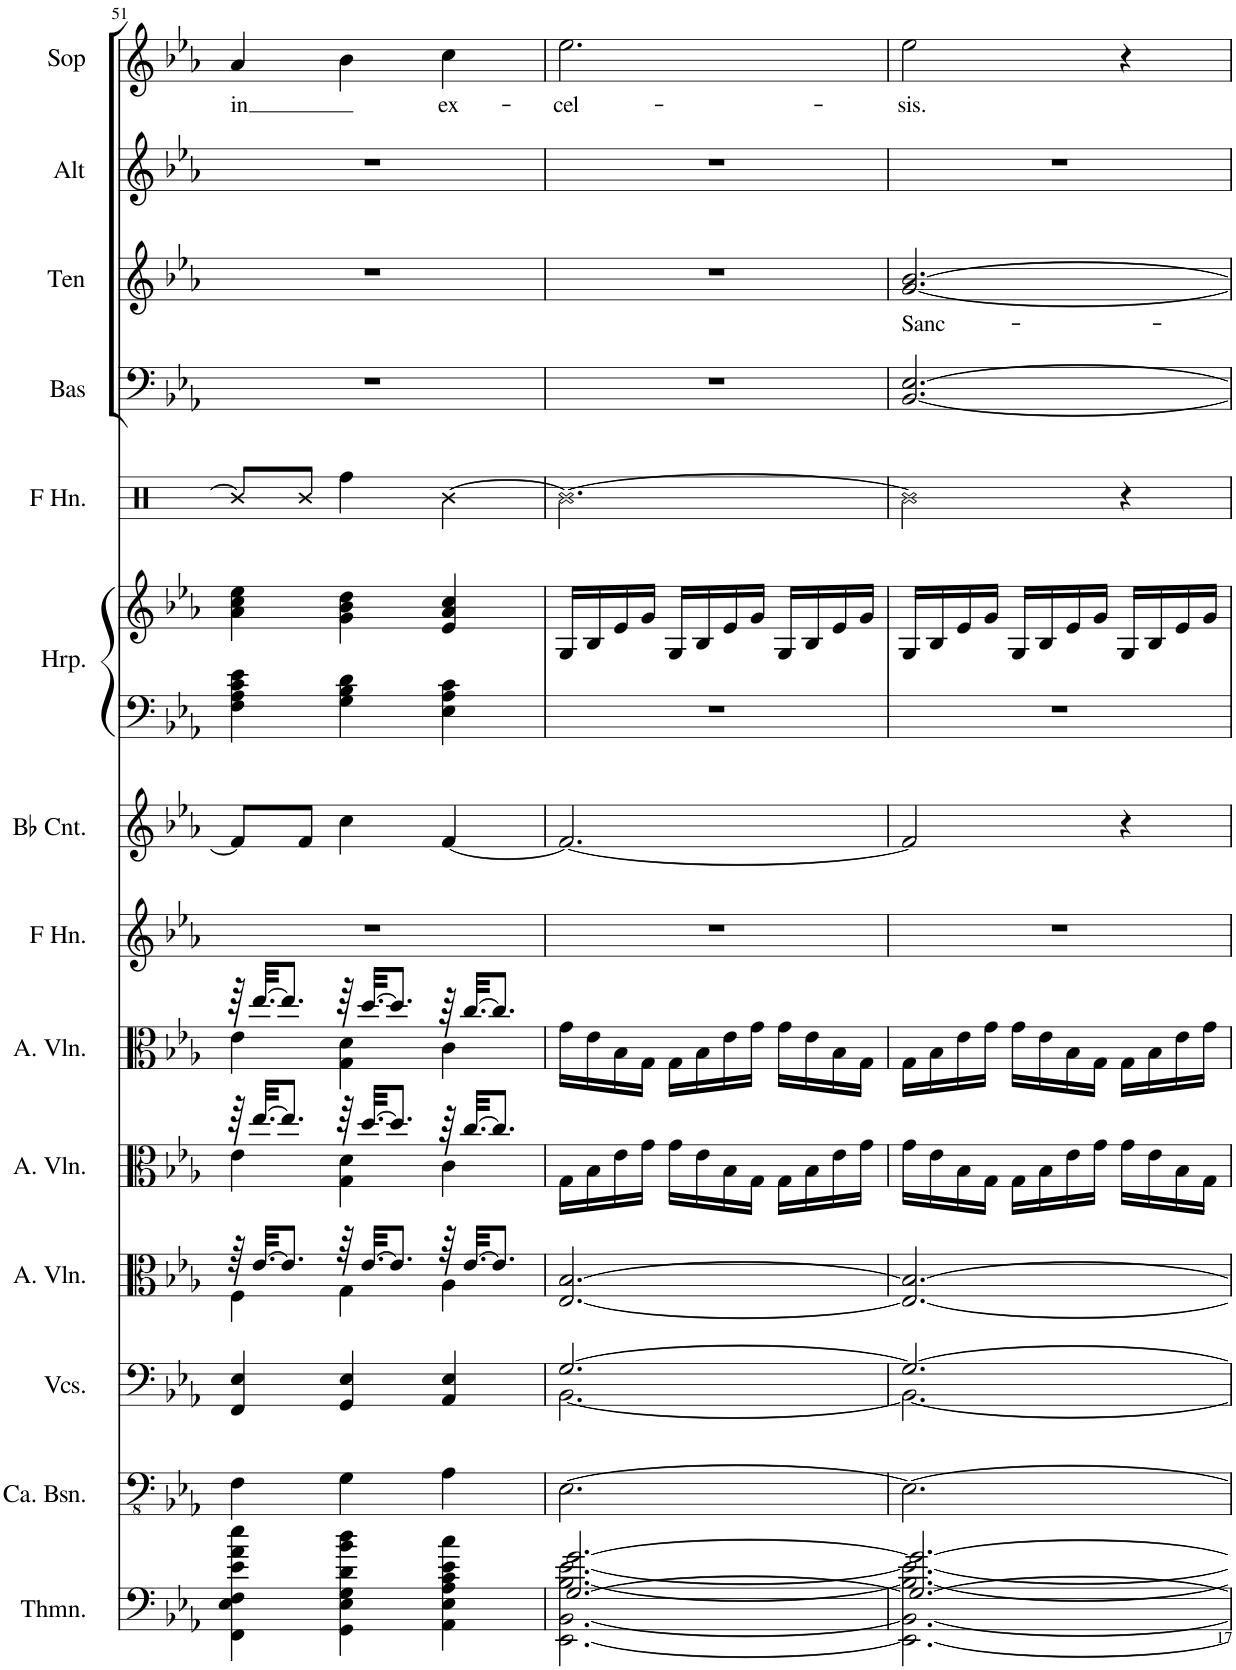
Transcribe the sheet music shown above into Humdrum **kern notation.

**kern	**kern	**kern	**kern	**kern	**kern	**kern	**kern	**kern	**kern	**kern	**kern	**kern	**text	**kern	**kern	**text
*part14	*part13	*part12	*part11	*part10	*part9	*part8	*part7	*part6	*part6	*part5	*part4	*part3	*part3	*part2	*part1	*part1
*staff15	*staff14	*staff13	*staff12	*staff11	*staff10	*staff9	*staff8	*staff7	*staff6	*staff5	*staff4	*staff3	*staff3	*staff2	*staff1	*staff1
*I"Theremin, Organ	*I"Contrabassen	*I"Cello II	*I"Cello I	*I"Altviolen	*I"Altviolen	*I"Hoorn in F	*I"Cornet in Bb	*I"Harp, Harp	*	*I"Hoorn in F,	*I"Bas	*I"Ten	*	*I"Alt	*I"Sop	*
*I'Thmn.	*I'Ca. Bsn.	*	*	*I'A. Vln.	*I'A. Vln.	*	*	*I'Hrp.	*	*	*I'Bas	*I'Ten	*	*I'Alt	*I'Sop	*
!!LO:PB:g=z
*clefF4	*clefFv4	*clefF4	*clefC3	*clefC3	*clefC3	*clefG2	*clefG2	*clefF4	*clefG2	*clefX	*clefF4	*clefG2	*	*clefG2	*clefG2	*
*	*	*	*	*	*	*Trd4c7	*Trd1c2	*	*	*Trd4c7	*	*Trd1c2	*	*Trd1c2	*	*
*k[b-e-a-]	*k[b-e-a-]	*k[b-e-a-]	*k[b-e-a-]	*k[b-e-a-]	*k[b-e-a-]	*k[b-e-a-]	*k[b-e-a-]	*k[b-e-a-]	*k[b-e-a-]	*k[b-e-a-]	*k[b-e-a-]	*k[b-e-a-]	*	*k[b-e-a-]	*k[b-e-a-]	*
*M3/4	*M3/4	*M3/4	*M3/4	*M3/4	*M3/4	*M3/4	*M3/4	*M3/4	*M3/4	*M3/4	*M3/4	*M3/4	*	*M3/4	*M3/4	*
=51	=51	=51	=51	=51	=51	=51	=51	=51	=51	=51	=51	=51	=51	=51	=51	=51
*	*	*	*^	*^	*^	*	*	*	*	*	*	*	*	*	*	*
!	!	!	!	!	!	!	!	!	!	!	!	!	!	!	!	!	!	!	!LO:LY:b
4FF\ 4E-\ 4F\ 4e-\ 4a-\ 4ee-\	4FF\	4FF/ 4E-/	64r	4F\	64r	4e-\	64r	4e-\	2.r	8f/L]	4F\ 4A-\ 4c\ 4e-\	4a-\ 4cc\ 4ee-\	8R/L]	2.r	2.r	.	2.r	4a-/	in
.	.	.	[32.e-/KKL	.	[32.ee-/KKL	.	[32.ee-/KKL	.	.	.	.	.	.	.	.	.	.	.	.
.	.	.	8.e-/J]	.	8.ee-/J]	.	8.ee-/J]	.	.	.	.	.	.	.	.	.	.	.	.
.	.	.	.	.	.	.	.	.	.	8f/J	.	.	8R/J	.	.	.	.	.	.
4GG\ 4E-\ 4G\ 4d\ 4b-\ 4dd\	4GG\	4GG/ 4E-/	64r	4G\	64r	4G\ 4d\	64r	4G\ 4d\	.	4cc\	4G\ 4B-\ 4d\	4g\ 4b-\ 4dd\	4Rff\	.	.	.	.	4b-\	.
.	.	.	[32.e-/KKL	.	[32.dd/KKL	.	[32.dd/KKL	.	.	.	.	.	.	.	.	.	.	.	.
.	.	.	8.e-/J]	.	8.dd/J]	.	8.dd/J]	.	.	.	.	.	.	.	.	.	.	.	.
!	!	!	!	!	!	!	!	!	!	!	!	!	!	!	!	!	!	!	!LO:LY:b
4AA-\ 4E-\ 4A-\ 4c\ 4e-\ 4cc\	4AA-\	4AA-/ 4E-/	64r	4A-\	64r	4c\	64r	4c\	.	[4f/	4E-\ 4A-\ 4c\	4e-/ 4a-/ 4cc/	[4R\	.	.	.	.	4cc\	ex-
.	.	.	[32.e-/KKL	.	[32.cc/KKL	.	[32.cc/KKL	.	.	.	.	.	.	.	.	.	.	.	.
.	.	.	8.e-/J]	.	8.cc/J]	.	8.cc/J]	.	.	.	.	.	.	.	.	.	.	.	.
*	*	*	*v	*v	*	*	*v	*v	*	*	*	*	*	*	*	*	*	*	*
*	*	*	*	*v	*v	*	*	*	*	*	*	*	*	*	*	*	*
=52	=52	=52	=52	=52	=52	=52	=52	=52	=52	=52	=52	=52	=52	=52	=52	=52
*^	*	*^	*	*	*	*	*	*	*	*	*	*	*	*	*	*
!	!	!	!	!	!	!	!	!	!	!	!	!	!	!	!	!	!	!LO:LY:b
[2.G/ [2.g/	[2.EE-\ [2.BB-\ [2.B-\ [2.e-\	[2.EE-\	[2.G/	[2.BB-\	[2.E-/ [2.B-/	16G\LL	16g\LL	2.r	2.f/_	2.r	16G/LL	2.R\_	2.r	2.r	.	2.r	2.ee-\	-cel-
.	.	.	.	.	.	16B-\	16e-\	.	.	.	16B-/	.	.	.	.	.	.	.
.	.	.	.	.	.	16e-\	16B-\	.	.	.	16e-/	.	.	.	.	.	.	.
.	.	.	.	.	.	16g\JJ	16G\JJ	.	.	.	16g/JJ	.	.	.	.	.	.	.
.	.	.	.	.	.	16g\LL	16G\LL	.	.	.	16G/LL	.	.	.	.	.	.	.
.	.	.	.	.	.	16e-\	16B-\	.	.	.	16B-/	.	.	.	.	.	.	.
.	.	.	.	.	.	16B-\	16e-\	.	.	.	16e-/	.	.	.	.	.	.	.
.	.	.	.	.	.	16G\JJ	16g\JJ	.	.	.	16g/JJ	.	.	.	.	.	.	.
.	.	.	.	.	.	16G\LL	16g\LL	.	.	.	16G/LL	.	.	.	.	.	.	.
.	.	.	.	.	.	16B-\	16e-\	.	.	.	16B-/	.	.	.	.	.	.	.
.	.	.	.	.	.	16e-\	16B-\	.	.	.	16e-/	.	.	.	.	.	.	.
.	.	.	.	.	.	16g\JJ	16G\JJ	.	.	.	16g/JJ	.	.	.	.	.	.	.
=53	=53	=53	=53	=53	=53	=53	=53	=53	=53	=53	=53	=53	=53	=53	=53	=53	=53	=53
!	!	!	!	!	!	!	!	!	!	!	!	!	!	!	!LO:LY:b	!	!	!LO:LY:b
2.G/_ 2.g/_	2.EE-\_ 2.BB-\_ 2.B-\_ 2.e-\_	2.EE-\_	2.G/_	2.BB-\_	2.E-/_ 2.B-/_	16g\LL	16G\LL	2.r	2f/]	2.r	16G/LL	2R\]	[2.BB-/ [2.E-/	[2.g/ [2.b-/	Sanc-	2.r	2ee-\	-sis.
.	.	.	.	.	.	16e-\	16B-\	.	.	.	16B-/	.	.	.	.	.	.	.
.	.	.	.	.	.	16B-\	16e-\	.	.	.	16e-/	.	.	.	.	.	.	.
.	.	.	.	.	.	16G\JJ	16g\JJ	.	.	.	16g/JJ	.	.	.	.	.	.	.
.	.	.	.	.	.	16G\LL	16g\LL	.	.	.	16G/LL	.	.	.	.	.	.	.
.	.	.	.	.	.	16B-\	16e-\	.	.	.	16B-/	.	.	.	.	.	.	.
.	.	.	.	.	.	16e-\	16B-\	.	.	.	16e-/	.	.	.	.	.	.	.
.	.	.	.	.	.	16g\JJ	16G\JJ	.	.	.	16g/JJ	.	.	.	.	.	.	.
.	.	.	.	.	.	16g\LL	16G\LL	.	4r	.	16G/LL	4r	.	.	.	.	4r	.
.	.	.	.	.	.	16e-\	16B-\	.	.	.	16B-/	.	.	.	.	.	.	.
.	.	.	.	.	.	16B-\	16e-\	.	.	.	16e-/	.	.	.	.	.	.	.
.	.	.	.	.	.	16G\JJ	16g\JJ	.	.	.	16g/JJ	.	.	.	.	.	.	.
*v	*v	*	*v	*v	*	*	*	*	*	*	*	*	*	*	*	*	*	*
=	=	=	=	=	=	=	=	=	=	=	=	=	=	=	=	=
*-	*-	*-	*-	*-	*-	*-	*-	*-	*-	*-	*-	*-	*-	*-	*-	*-
